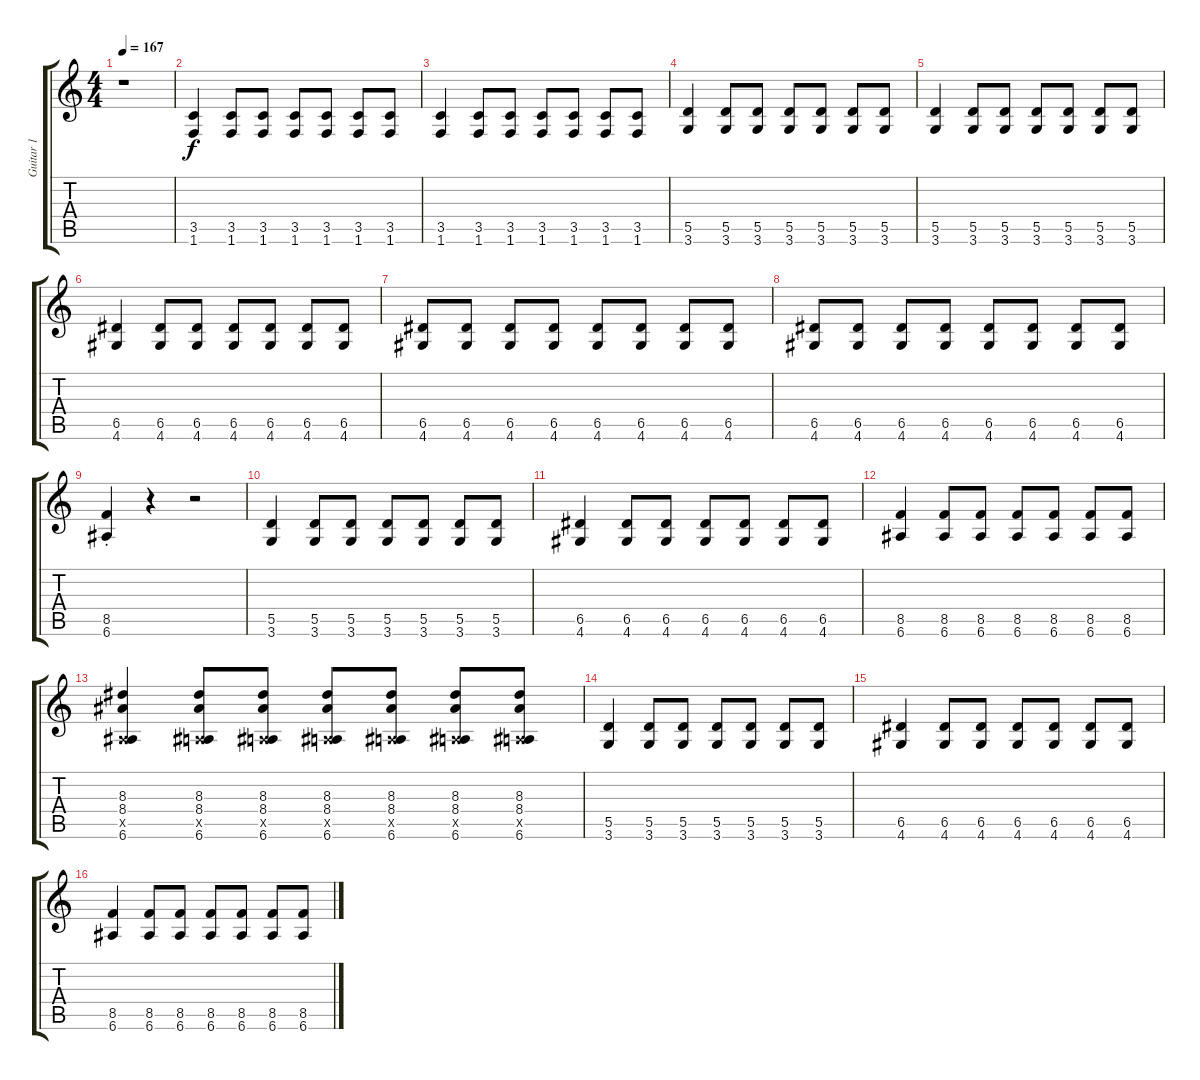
\track ("Guitar 1" "Guitar 1") {instrument electricguitarclean}
\staff {score tabs}
\tuning (E4 B3 G3 D3 A2 E2) {hide}
\ts (4 4)
\tempo 167
\clef g2
\ks c
r.1{dy f} |
(3.5 1.6).4 (3.5 1.6).8 (3.5 1.6).8 (3.5 1.6).8 (3.5 1.6).8 (3.5 1.6).8 (3.5 1.6).8 |
(3.5 1.6).4 (3.5 1.6).8 (3.5 1.6).8 (3.5 1.6).8 (3.5 1.6).8 (3.5 1.6).8 (3.5 1.6).8 |
(5.5 3.6).4 (5.5 3.6).8 (5.5 3.6).8 (5.5 3.6).8 (5.5 3.6).8 (5.5 3.6).8 (5.5 3.6).8 |
(5.5 3.6).4 (5.5 3.6).8 (5.5 3.6).8 (5.5 3.6).8 (5.5 3.6).8 (5.5 3.6).8 (5.5 3.6).8 |
(6.5 4.6).4 (6.5 4.6).8 (6.5 4.6).8 (6.5 4.6).8 (6.5 4.6).8 (6.5 4.6).8 (6.5 4.6).8 |
(6.5 4.6).8 (6.5 4.6).8 (6.5 4.6).8 (6.5 4.6).8 (6.5 4.6).8 (6.5 4.6).8 (6.5 4.6).8 (6.5 4.6).8 |
(6.5 4.6).8 (6.5 4.6).8 (6.5 4.6).8 (6.5 4.6).8 (6.5 4.6).8 (6.5 4.6).8 (6.5 4.6).8 (6.5 4.6).8 |
(8.5{st} 6.6{st}).4 r.4 r.2 |
(5.5 3.6).4 (5.5 3.6).8 (5.5 3.6).8 (5.5 3.6).8 (5.5 3.6).8 (5.5 3.6).8 (5.5 3.6).8 |
(6.5 4.6).4 (6.5 4.6).8 (6.5 4.6).8 (6.5 4.6).8 (6.5 4.6).8 (6.5 4.6).8 (6.5 4.6).8 |
(8.5 6.6).4 (8.5 6.6).8 (8.5 6.6).8 (8.5 6.6).8 (8.5 6.6).8 (8.5 6.6).8 (8.5 6.6).8 |
(8.3 8.4 0.5{x} 6.6).4 (8.3 8.4 0.5{x} 6.6).8 (8.3 8.4 0.5{x} 6.6).8 (8.3 8.4 0.5{x} 6.6).8 (8.3 8.4 0.5{x} 6.6).8 (8.3 8.4 0.5{x} 6.6).8 (8.3 8.4 0.5{x} 6.6).8 |
(5.5 3.6).4 (5.5 3.6).8 (5.5 3.6).8 (5.5 3.6).8 (5.5 3.6).8 (5.5 3.6).8 (5.5 3.6).8 |
(6.5 4.6).4 (6.5 4.6).8 (6.5 4.6).8 (6.5 4.6).8 (6.5 4.6).8 (6.5 4.6).8 (6.5 4.6).8 |
(8.5 6.6).4 (8.5 6.6).8 (8.5 6.6).8 (8.5 6.6).8 (8.5 6.6).8 (8.5 6.6).8 (8.5 6.6).8
